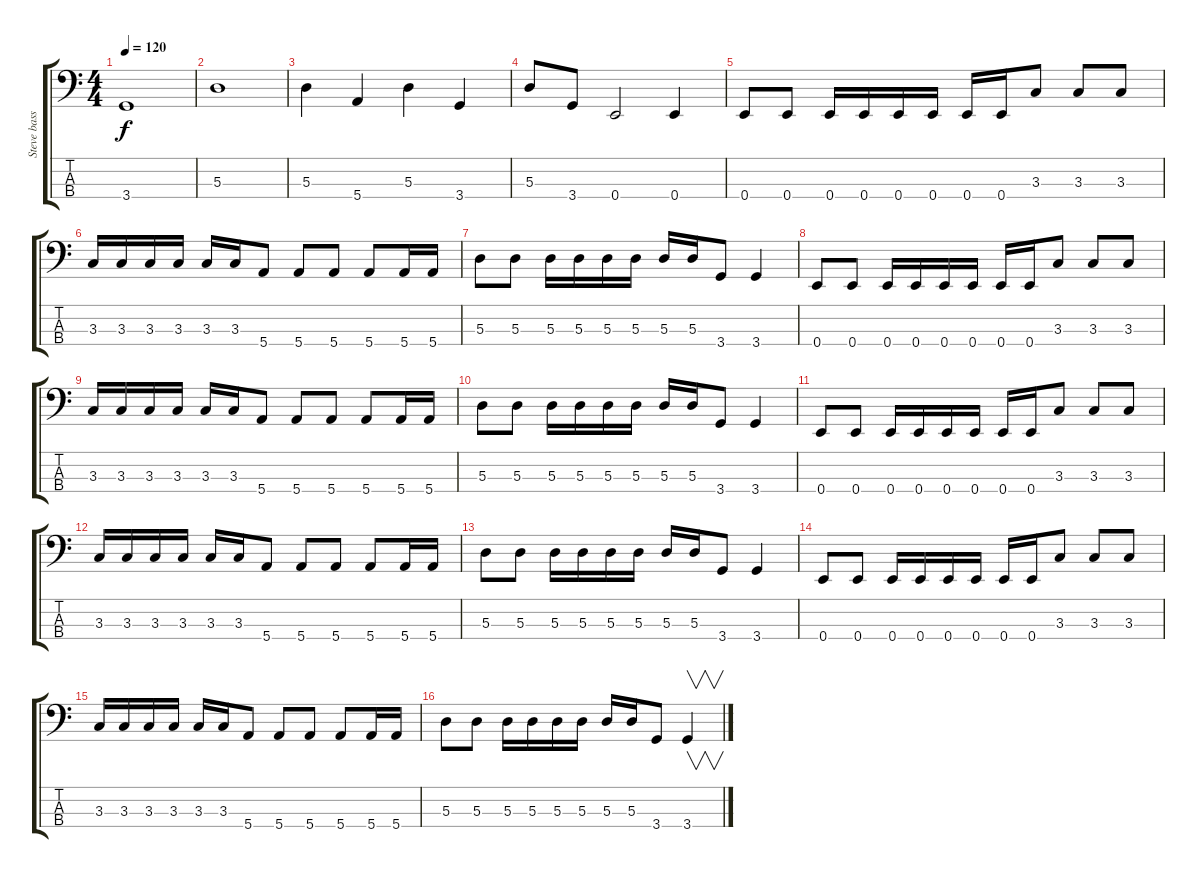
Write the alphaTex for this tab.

\track ("Steve bass guitar" "Steve bass") {instrument electricbassfinger}
\staff {score tabs}
\tuning (G2 D2 A1 E1) {hide}
\ts (4 4)
\tempo 120
\clef f4
\ks c
3.4.1{dy f instrument electricbassfinger} |
5.3.1 |
5.3.4 5.4.4 5.3.4 3.4.4 |
5.3.8 3.4.8 0.4.2 0.4.4 |
0.4.8 0.4.8 0.4.16 0.4.16 0.4.16 0.4.16 0.4.16 0.4.16 3.3.8 3.3.8 3.3.8 |
3.3.16 3.3.16 3.3.16 3.3.16 3.3.16 3.3.16 5.4.8 5.4.8 5.4.8 5.4.8 5.4.16 5.4.16 |
5.3.8 5.3.8 5.3.16 5.3.16 5.3.16 5.3.16 5.3.16 5.3.16 3.4.8 3.4.4 |
0.4.8 0.4.8 0.4.16 0.4.16 0.4.16 0.4.16 0.4.16 0.4.16 3.3.8 3.3.8 3.3.8 |
3.3.16 3.3.16 3.3.16 3.3.16 3.3.16 3.3.16 5.4.8 5.4.8 5.4.8 5.4.8 5.4.16 5.4.16 |
5.3.8 5.3.8 5.3.16 5.3.16 5.3.16 5.3.16 5.3.16 5.3.16 3.4.8 3.4.4 |
0.4.8 0.4.8 0.4.16 0.4.16 0.4.16 0.4.16 0.4.16 0.4.16 3.3.8 3.3.8 3.3.8 |
3.3.16 3.3.16 3.3.16 3.3.16 3.3.16 3.3.16 5.4.8 5.4.8 5.4.8 5.4.8 5.4.16 5.4.16 |
5.3.8 5.3.8 5.3.16 5.3.16 5.3.16 5.3.16 5.3.16 5.3.16 3.4.8 3.4.4 |
0.4.8 0.4.8 0.4.16 0.4.16 0.4.16 0.4.16 0.4.16 0.4.16 3.3.8 3.3.8 3.3.8 |
3.3.16 3.3.16 3.3.16 3.3.16 3.3.16 3.3.16 5.4.8 5.4.8 5.4.8 5.4.8 5.4.16 5.4.16 |
5.3.8 5.3.8 5.3.16 5.3.16 5.3.16 5.3.16 5.3.16 5.3.16 3.4.8 3.4.4{v}
